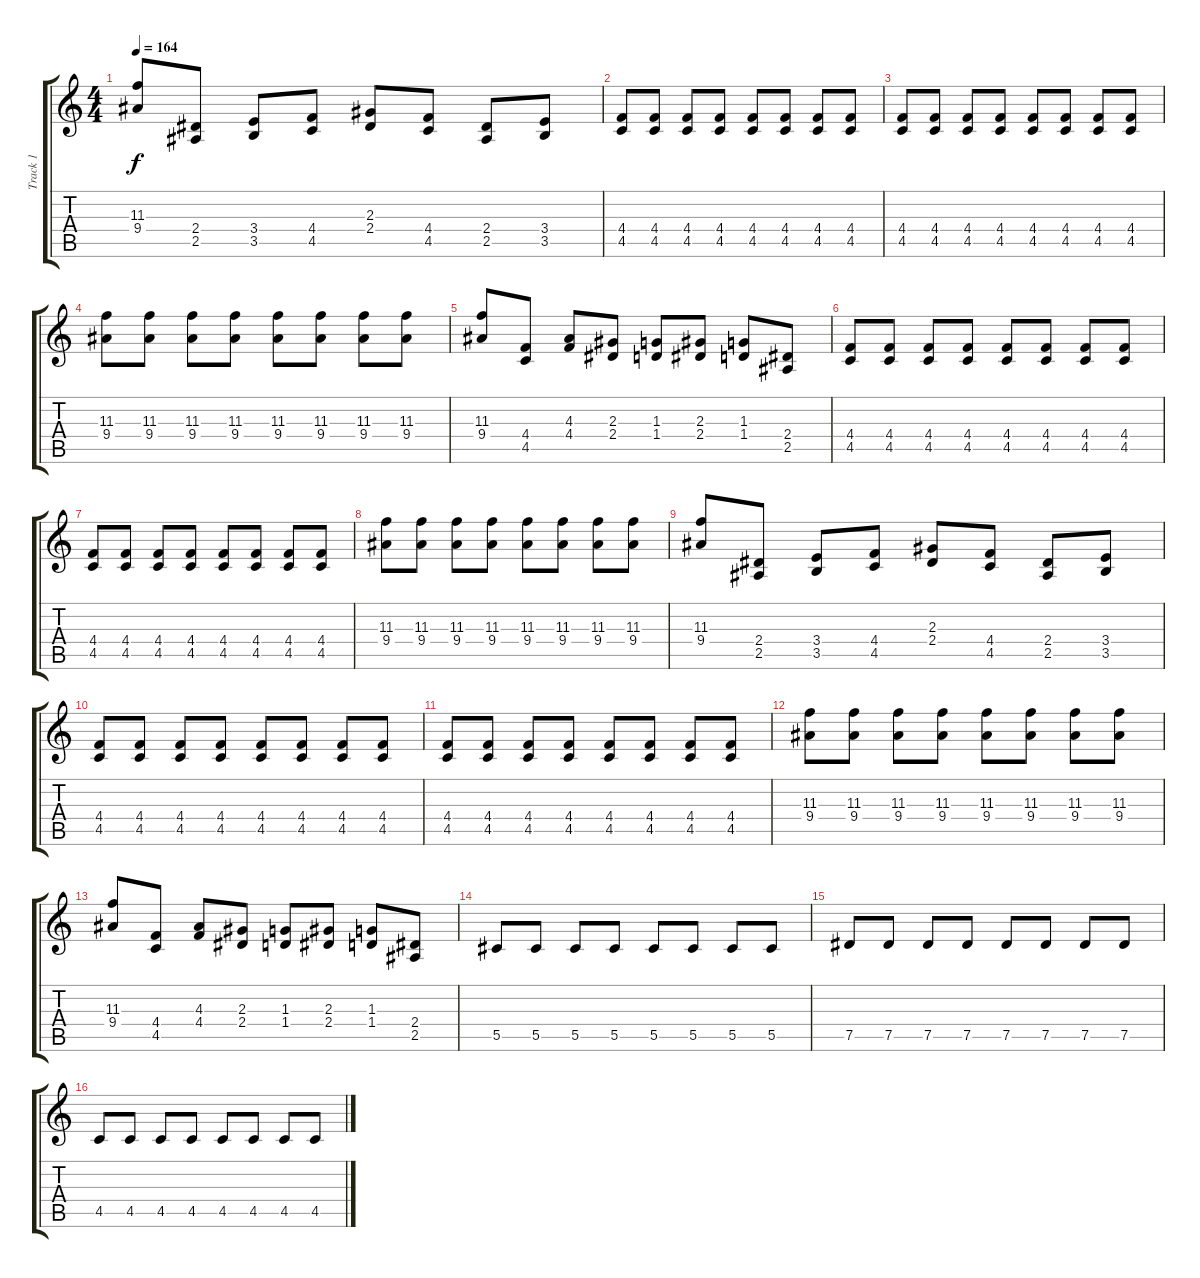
\track ("Track 1" "Track 1") {instrument distortionguitar}
\staff {score tabs}
\tuning (Eb4 Bb3 Gb3 Db3 Ab2 Eb2) {hide}
\ts (4 4)
\tempo 164
\clef g2
\ks c
(11.3 9.4).8{dy f} (2.4 2.5).8 (3.4 3.5).8 (4.4 4.5).8 (2.3 2.4).8 (4.4 4.5).8 (2.4 2.5).8 (3.4 3.5).8 |
(4.4 4.5).8 (4.4 4.5).8 (4.4 4.5).8 (4.4 4.5).8 (4.4 4.5).8 (4.4 4.5).8 (4.4 4.5).8 (4.4 4.5).8 |
(4.4 4.5).8 (4.4 4.5).8 (4.4 4.5).8 (4.4 4.5).8 (4.4 4.5).8 (4.4 4.5).8 (4.4 4.5).8 (4.4 4.5).8 |
(11.3 9.4).8 (11.3 9.4).8 (11.3 9.4).8 (11.3 9.4).8 (11.3 9.4).8 (11.3 9.4).8 (11.3 9.4).8 (11.3 9.4).8 |
(11.3 9.4).8 (4.4 4.5).8 (4.3 4.4).8 (2.3 2.4).8 (1.3 1.4).8 (2.3 2.4).8 (1.3 1.4).8 (2.4 2.5).8 |
(4.4 4.5).8 (4.4 4.5).8 (4.4 4.5).8 (4.4 4.5).8 (4.4 4.5).8 (4.4 4.5).8 (4.4 4.5).8 (4.4 4.5).8 |
(4.4 4.5).8 (4.4 4.5).8 (4.4 4.5).8 (4.4 4.5).8 (4.4 4.5).8 (4.4 4.5).8 (4.4 4.5).8 (4.4 4.5).8 |
(11.3 9.4).8 (11.3 9.4).8 (11.3 9.4).8 (11.3 9.4).8 (11.3 9.4).8 (11.3 9.4).8 (11.3 9.4).8 (11.3 9.4).8 |
(11.3 9.4).8 (2.4 2.5).8 (3.4 3.5).8 (4.4 4.5).8 (2.3 2.4).8 (4.4 4.5).8 (2.4 2.5).8 (3.4 3.5).8 |
(4.4 4.5).8 (4.4 4.5).8 (4.4 4.5).8 (4.4 4.5).8 (4.4 4.5).8 (4.4 4.5).8 (4.4 4.5).8 (4.4 4.5).8 |
(4.4 4.5).8 (4.4 4.5).8 (4.4 4.5).8 (4.4 4.5).8 (4.4 4.5).8 (4.4 4.5).8 (4.4 4.5).8 (4.4 4.5).8 |
(11.3 9.4).8 (11.3 9.4).8 (11.3 9.4).8 (11.3 9.4).8 (11.3 9.4).8 (11.3 9.4).8 (11.3 9.4).8 (11.3 9.4).8 |
(11.3 9.4).8 (4.4 4.5).8 (4.3 4.4).8 (2.3 2.4).8 (1.3 1.4).8 (2.3 2.4).8 (1.3 1.4).8 (2.4 2.5).8 |
5.5.8 5.5.8 5.5.8 5.5.8 5.5.8 5.5.8 5.5.8 5.5.8 |
7.5.8 7.5.8 7.5.8 7.5.8 7.5.8 7.5.8 7.5.8 7.5.8 |
4.5.8 4.5.8 4.5.8 4.5.8 4.5.8 4.5.8 4.5.8 4.5.8
